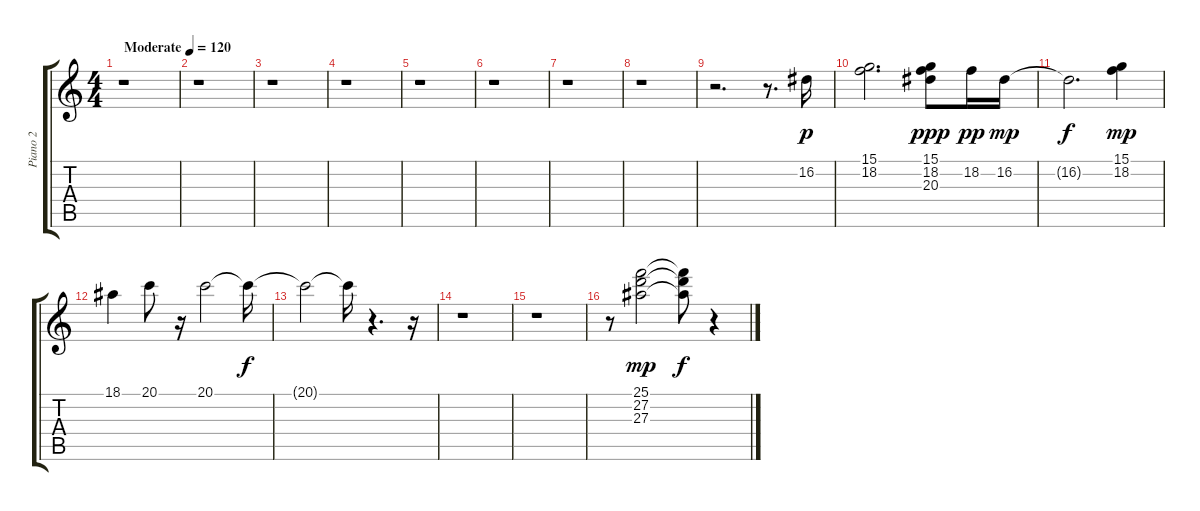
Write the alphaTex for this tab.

\track ("Piano 2" "Piano 2") {instrument acousticgrandpiano}
\staff {score tabs}
\tuning (E4 B3 G3 D3 A2 E2) {hide}
\ts (4 4)
\tempo (120 "Moderate")
\clef g2
\ks c
r.1{dy p instrument acousticgrandpiano} |
r.1 |
r.1 |
r.1 |
r.1 |
r.1 |
r.1 |
r.1 |
r.2{d} r.8{d} 16.2.16 |
(15.1 18.2).2{d} (15.1 18.2 20.3).8{dy ppp} 18.2.16{dy pp} 16.2.16{dy mp} |
16.2{t}.2{d dy f} (15.1 18.2).4{dy mp} |
18.1.4 20.1.8 r.16 20.1.2 20.1{t}.16{dy f} |
20.1{t}.2 20.1{t}.16 r.4{d} r.16 |
r.1 |
r.1 |
r.8 (25.1 27.2 27.3).2{dy mp} (25.1{t} 27.2{t} 27.3{t}).8{dy f} r.4
